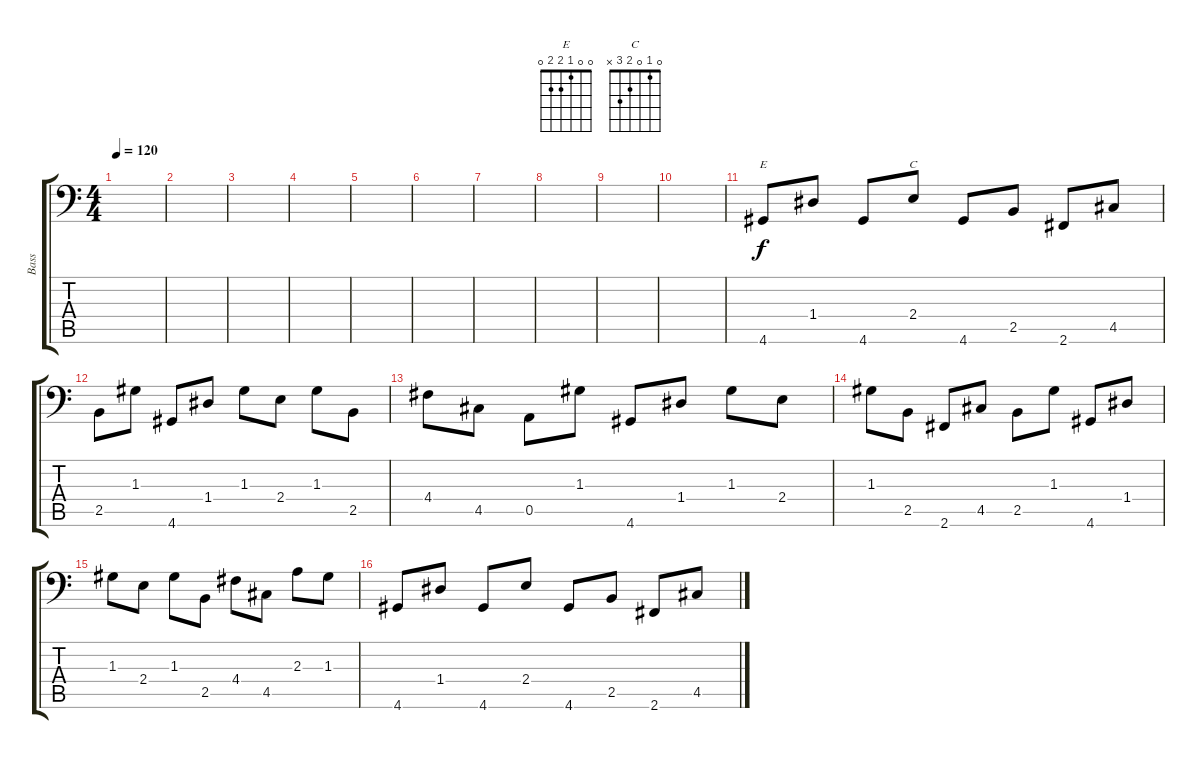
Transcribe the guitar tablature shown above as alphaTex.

\track ("Bass" "Bass") {instrument electricbassfinger}
\staff {score tabs}
\tuning (E3 B2 G2 D2 A1 E1) {hide}
\chord ("E" 0 0 1 2 2 0)
\chord ("C" 0 1 0 2 3 x)
\ts (4 4)
\tempo 120
\clef f4
\ks c
|
|
|
|
|
|
|
|
|
|
4.6.8{ch "E"} 1.4.8 4.6.8 2.4.8{ch "C"} 4.6.8 2.5.8 2.6.8 4.5.8 |
2.5.8 1.3.8 4.6.8 1.4.8 1.3.8 2.4.8 1.3.8 2.5.8 |
4.4.8 4.5.8 0.5.8 1.3.8 4.6.8 1.4.8 1.3.8 2.4.8 |
1.3.8 2.5.8 2.6.8 4.5.8 2.5.8 1.3.8 4.6.8 1.4.8 |
1.3.8 2.4.8 1.3.8 2.5.8 4.4.8 4.5.8 2.3.8 1.3.8 |
4.6.8 1.4.8 4.6.8 2.4.8 4.6.8 2.5.8 2.6.8 4.5.8
